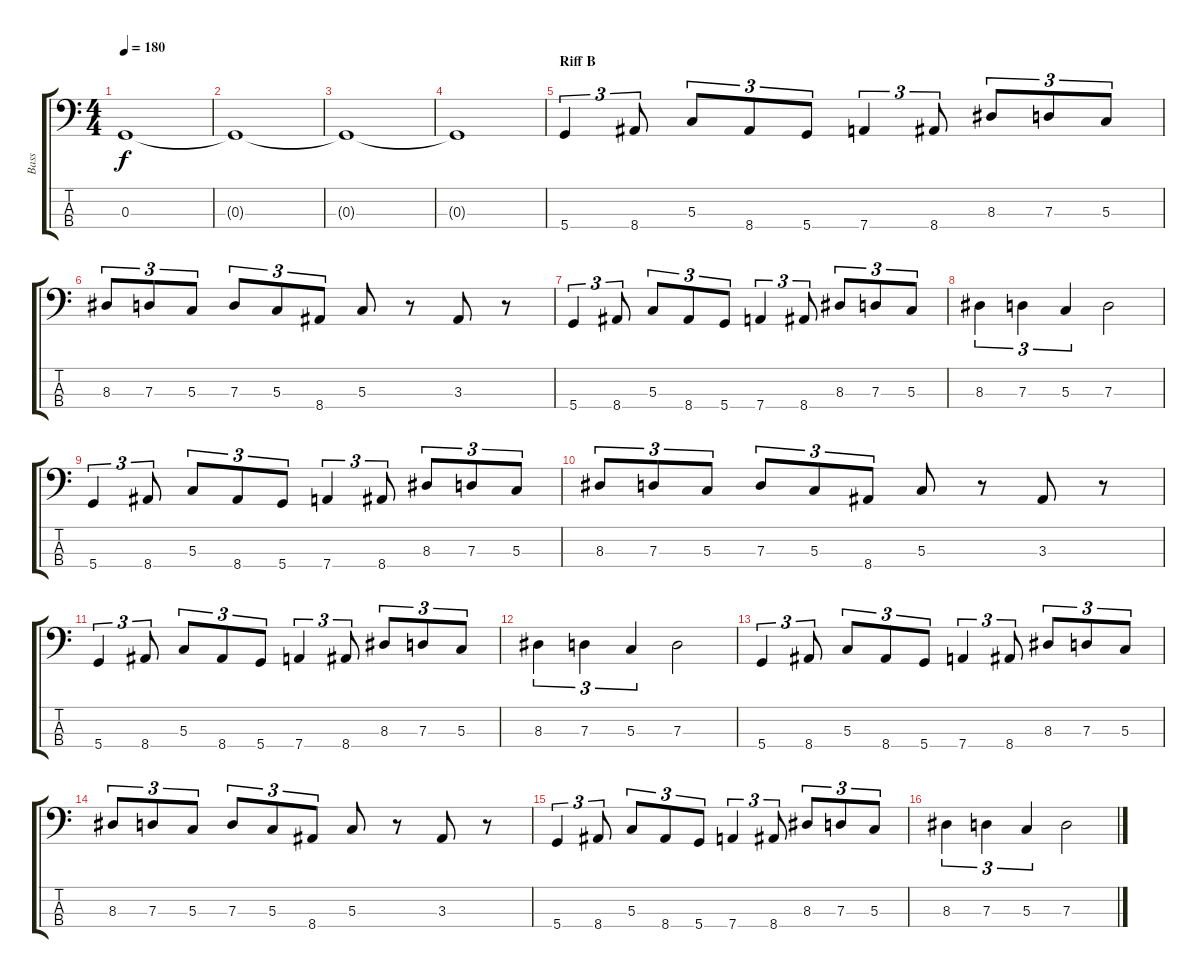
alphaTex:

\track ("Bass" "Bass") {instrument electricbassfinger}
\staff {score tabs}
\tuning (F2 C2 G1 D1) {hide}
\ts (4 4)
\tempo 180
\clef f4
\ks c
0.3{t}.1{dy f} |
0.3{t}.1 |
0.3{t}.1 |
0.3{t}.1 |
\section ("" "Riff B")
5.4.4{tu (3 2)} 8.4.8{tu (3 2)} 5.3.8{tu (3 2)} 8.4.8{tu (3 2)} 5.4.8{tu (3 2)} 7.4.4{tu (3 2)} 8.4.8{tu (3 2)} 8.3.8{tu (3 2)} 7.3.8{tu (3 2)} 5.3.8{tu (3 2)} |
8.3.8{tu (3 2)} 7.3.8{tu (3 2)} 5.3.8{tu (3 2)} 7.3.8{tu (3 2)} 5.3.8{tu (3 2)} 8.4.8{tu (3 2)} 5.3.8 r.8 3.3.8 r.8 |
5.4.4{tu (3 2)} 8.4.8{tu (3 2)} 5.3.8{tu (3 2)} 8.4.8{tu (3 2)} 5.4.8{tu (3 2)} 7.4.4{tu (3 2)} 8.4.8{tu (3 2)} 8.3.8{tu (3 2)} 7.3.8{tu (3 2)} 5.3.8{tu (3 2)} |
8.3.4{tu (3 2)} 7.3.4{tu (3 2)} 5.3.4{tu (3 2)} 7.3.2 |
5.4.4{tu (3 2)} 8.4.8{tu (3 2)} 5.3.8{tu (3 2)} 8.4.8{tu (3 2)} 5.4.8{tu (3 2)} 7.4.4{tu (3 2)} 8.4.8{tu (3 2)} 8.3.8{tu (3 2)} 7.3.8{tu (3 2)} 5.3.8{tu (3 2)} |
8.3.8{tu (3 2)} 7.3.8{tu (3 2)} 5.3.8{tu (3 2)} 7.3.8{tu (3 2)} 5.3.8{tu (3 2)} 8.4.8{tu (3 2)} 5.3.8 r.8 3.3.8 r.8 |
5.4.4{tu (3 2)} 8.4.8{tu (3 2)} 5.3.8{tu (3 2)} 8.4.8{tu (3 2)} 5.4.8{tu (3 2)} 7.4.4{tu (3 2)} 8.4.8{tu (3 2)} 8.3.8{tu (3 2)} 7.3.8{tu (3 2)} 5.3.8{tu (3 2)} |
8.3.4{tu (3 2)} 7.3.4{tu (3 2)} 5.3.4{tu (3 2)} 7.3.2 |
5.4.4{tu (3 2)} 8.4.8{tu (3 2)} 5.3.8{tu (3 2)} 8.4.8{tu (3 2)} 5.4.8{tu (3 2)} 7.4.4{tu (3 2)} 8.4.8{tu (3 2)} 8.3.8{tu (3 2)} 7.3.8{tu (3 2)} 5.3.8{tu (3 2)} |
8.3.8{tu (3 2)} 7.3.8{tu (3 2)} 5.3.8{tu (3 2)} 7.3.8{tu (3 2)} 5.3.8{tu (3 2)} 8.4.8{tu (3 2)} 5.3.8 r.8 3.3.8 r.8 |
5.4.4{tu (3 2)} 8.4.8{tu (3 2)} 5.3.8{tu (3 2)} 8.4.8{tu (3 2)} 5.4.8{tu (3 2)} 7.4.4{tu (3 2)} 8.4.8{tu (3 2)} 8.3.8{tu (3 2)} 7.3.8{tu (3 2)} 5.3.8{tu (3 2)} |
8.3.4{tu (3 2)} 7.3.4{tu (3 2)} 5.3.4{tu (3 2)} 7.3.2
